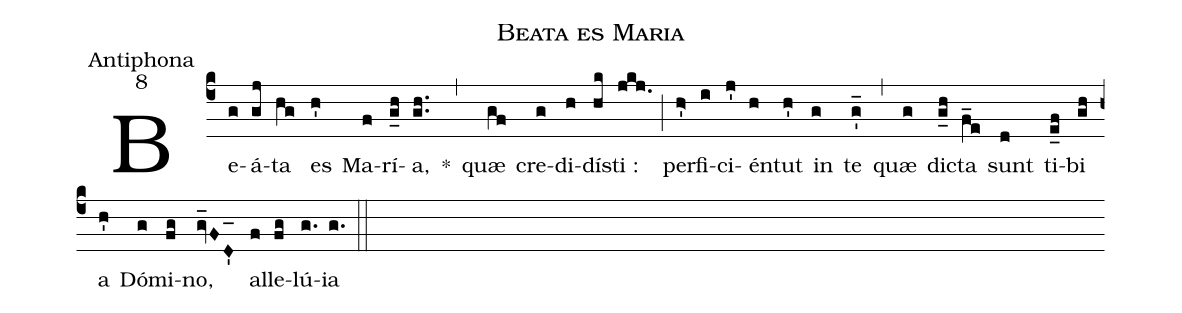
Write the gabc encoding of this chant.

name:Beata es Maria;
office-part:Antiphona;
mode:8;
%%
(c4) Be(g)á(gj)ta(hg) es(h') Ma(f)rí(g_h)a,(gh..) *(,) quæ(gf) cre(g)di(h)dí(hk)sti :(jkj.) (;) per(h>')fi(i)ci(j')én(h)tut(h') in(g) te(g'_) (,) quæ(g) di(g_h)cta(f_e) sunt(d) ti(e_f)bi(gh) a(h') Dó(g)mi(fg)no,(gv_FD'_) al(f)le(fg)lú(g.)ia(g.) (::)
